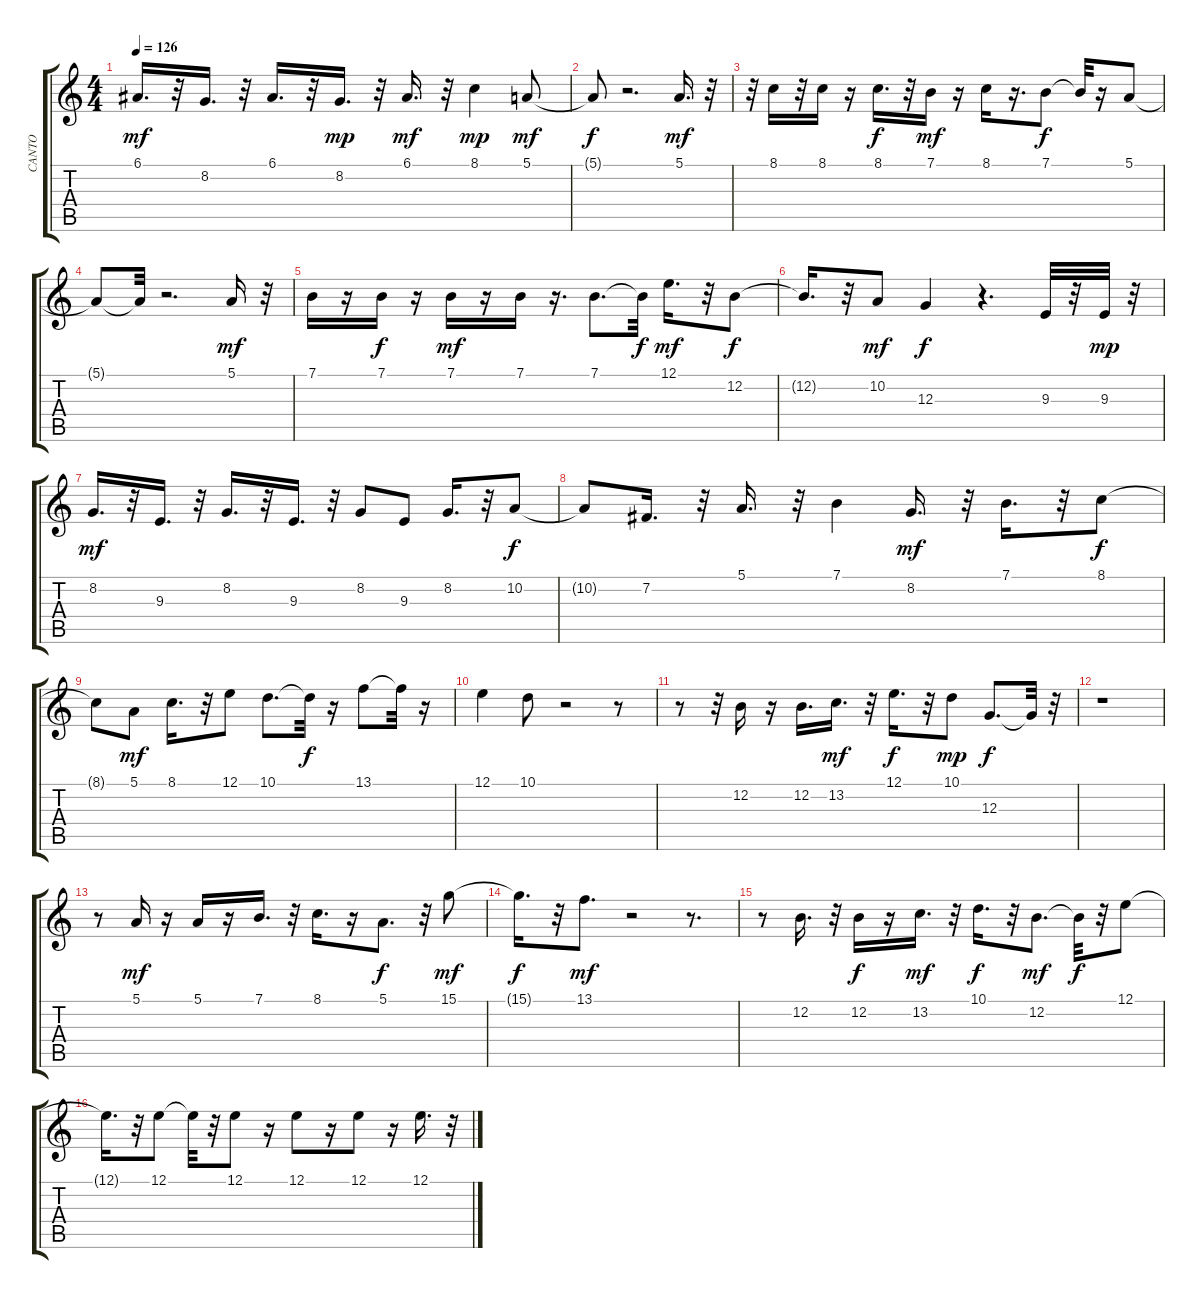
\track ("CANTO" "CANTO") {instrument vibraphone}
\staff {score tabs}
\tuning (E4 B3 G3 D3 A2 E2) {hide}
\ts (4 4)
\tempo 126
\clef g2
\ks c
6.1.16{d dy mf} r.32 8.2.16{d} r.32 6.1.16{d} r.32 8.2.16{d dy mp} r.32 6.1.16{d dy mf} r.32 8.1.4{dy mp} 5.1.8{dy mf} |
5.1{t}.8{dy f} r.2{d} 5.1.16{d dy mf} r.32 |
r.32 8.1.16 r.32 8.1.16 r.16 8.1.16{d dy f} r.32 7.1.16{dy mf} r.16 8.1.16 r.16{d} 7.1.8{dy f} 7.1{t}.32 r.16 5.1.8 |
5.1{t}.8 5.1{t}.32 r.2{d} 5.1.16{dy mf} r.32 |
7.1.16 r.16 7.1.16{dy f} r.16 7.1.16{dy mf} r.16 7.1.16 r.16{d} 7.1.8{d} 7.1{t}.32{dy f} 12.1.16{d dy mf} r.32 12.2.8{dy f} |
12.2{t}.16{d} r.32 10.2.8{dy mf} 12.3.4{dy f} r.4{d} 9.3.32 r.32 9.3.32{dy mp} r.32 |
8.2.16{d dy mf} r.32 9.3.16{d} r.32 8.2.16{d} r.32 9.3.16{d} r.32 8.2.8 9.3.8 8.2.16{d} r.32 10.2.8{dy f} |
10.2{t}.8 7.2.16{d} r.32 5.1.16{d} r.32 7.1.4 8.2.16{d dy mf} r.32 7.1.16{d} r.32 8.1.8{dy f} |
8.1{t}.8 5.1.8{dy mf} 8.1.16{d} r.32 12.1.8 10.1.8{d} 10.1{t}.32{dy f} r.16 13.1.8 13.1{t}.32 r.16 |
12.1.4 10.1.8 r.2 r.8 |
r.8 r.32 12.2.16 r.16 12.2.16{d} 13.2.16{d dy mf} r.32 12.1.16{d dy f} r.32 10.1.8{dy mp} 12.3.8{d dy f} 12.3{t}.32 r.32 |
r.1 |
r.8 5.1.16{dy mf} r.16 5.1.16 r.16 7.1.16{d} r.32 8.1.16{d} r.16 5.1.8{d dy f} r.32 15.1.8{dy mf} |
15.1{t}.16{d dy f} r.32 13.1.8{d dy mf} r.2 r.8{d} |
r.8 12.2.16{d} r.32 12.2.16{dy f} r.16 13.2.16{d dy mf} r.32 10.1.16{d dy f} r.32 12.2.8{d dy mf} 12.2{t}.32{dy f} r.32 12.1.8 |
12.1{t}.16{d} r.32 12.1.8 12.1{t}.32 r.32 12.1.8 r.16 12.1.8 r.16 12.1.8 r.16 12.1.16{d} r.32
